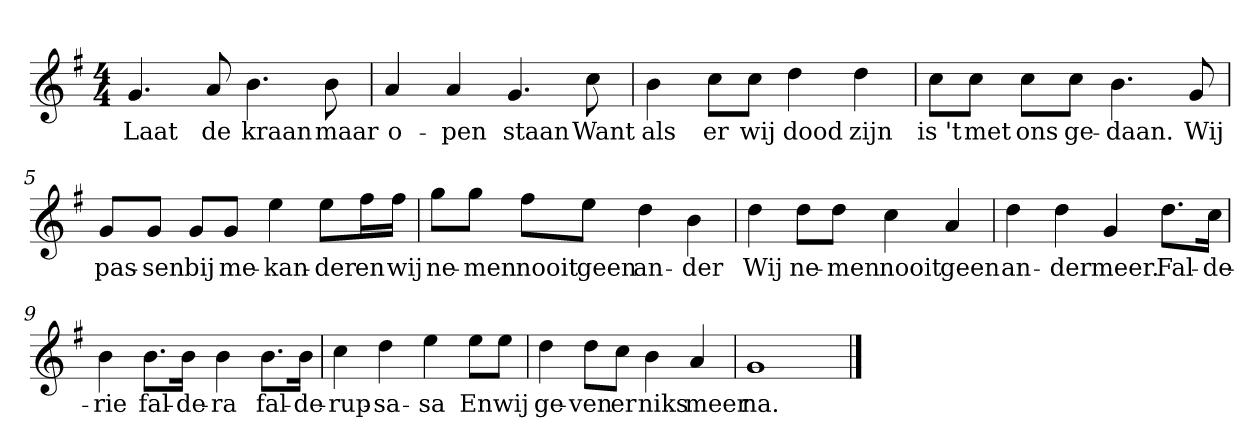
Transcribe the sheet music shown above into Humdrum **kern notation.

**kern	**text
*part1	*part1
*staff1	*staff1
*clefG2	*
*k[f#]	*
*G:	*
*M4/4	*
*MM120	*
=1	=1
4.g	Laat
8a	de
4.b	kraan
8b	maar
=2	=2
4a	o-
4a	-pen
4.g	staan
8cc	Want
=3	=3
4b	als
8cc\L	er
8cc\J	wij
4dd	dood
4dd	zijn
=4	=4
8cc\L	is 't
8cc\J	met
8cc\L	ons
8cc\J	ge-
4.b	-daan.
8g	Wij
=5	=5
8g/L	pas-
8g/J	-sen
8g/L	bij
8g/J	me-
4ee	-kan-
8ee\L	-der
16ff#\L	en
16ff#\JJ	wij
=6	=6
8gg\L	ne-
8gg\J	-men
8ff#\L	nooit
8ee\J	geen
4dd	an-
4b	-der
=7	=7
4dd	Wij
8dd\L	ne-
8dd\J	-men
4cc	nooit
4a	geen
=8	=8
4dd	an-
4dd	-der
4g	meer.
8.dd\L	Fal-
16cc\Jk	-de-
=9	=9
4b	-rie
8.b\L	fal-
16b\Jk	-de-
4b	-ra
8.b\L	fal-
16b\Jk	-de-
=10	=10
4cc	-rup-
4dd	-sa-
4ee	-sa
8ee\L	En
8ee\J	wij
=11	=11
4dd	ge-
8dd\L	-ven
8cc\J	er
4b	niks
4a	meer
=12	=12
1g	na.
==	==
*-	*-
